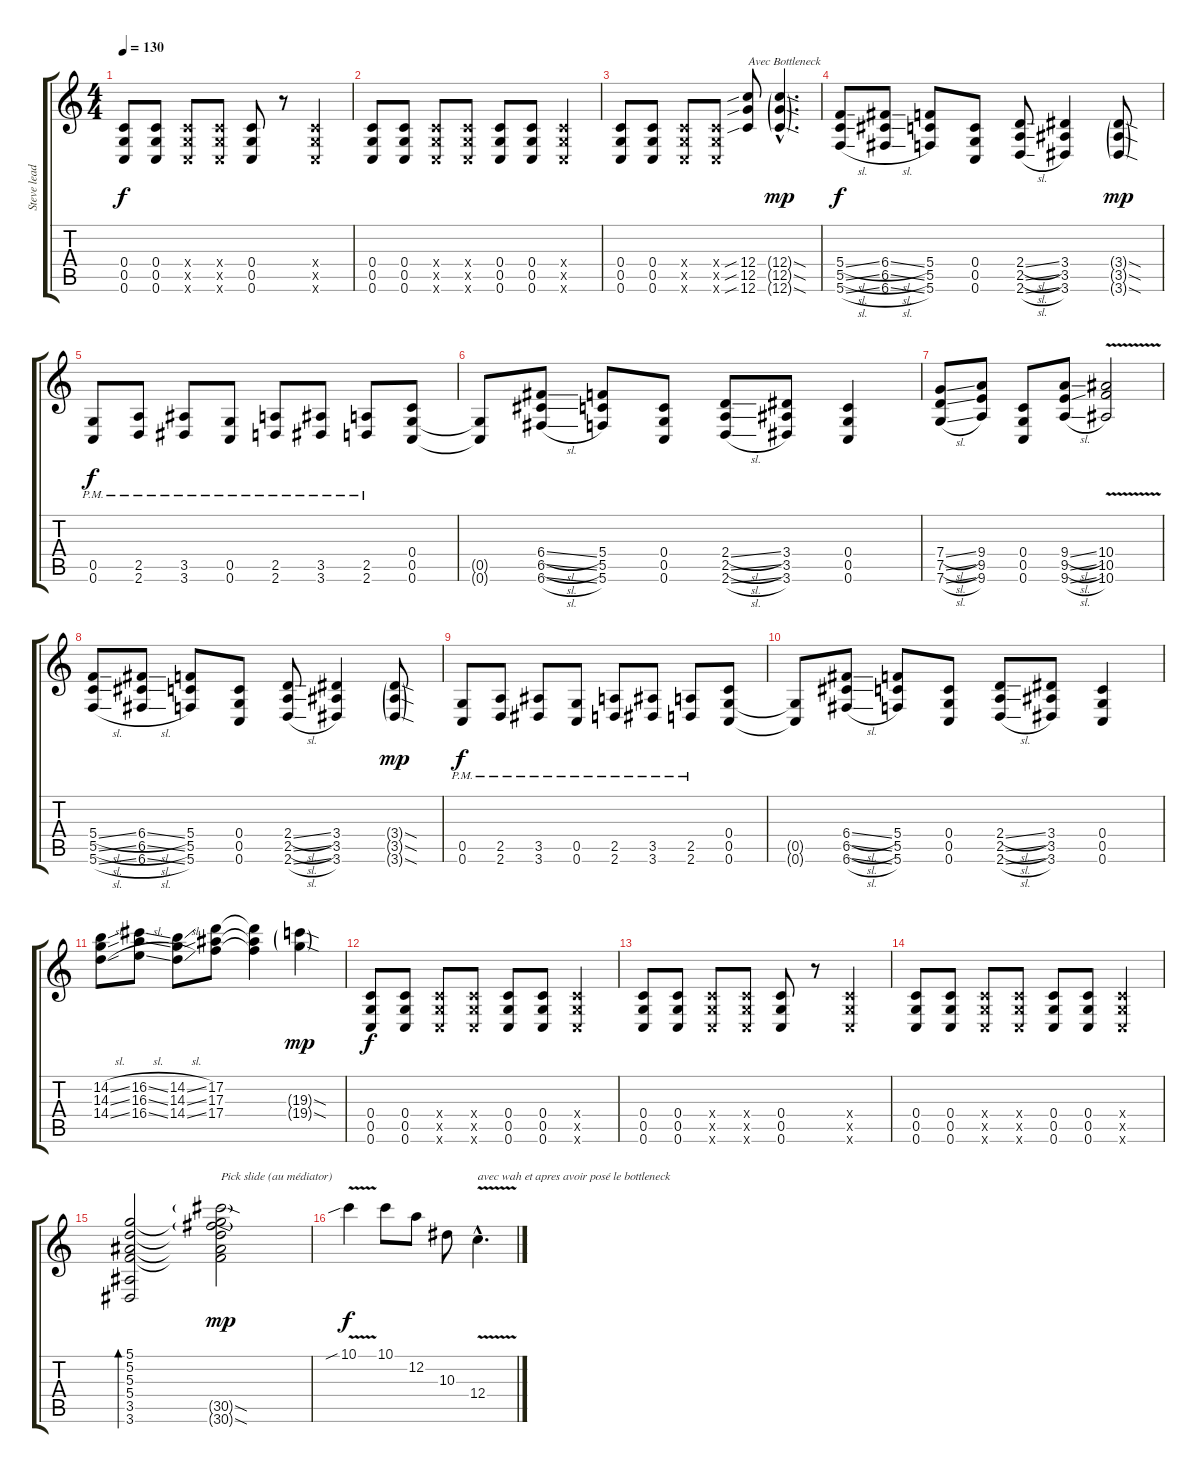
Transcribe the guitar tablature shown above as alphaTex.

\track ("Steve lead" "Steve lead") {instrument distortionguitar}
\staff {score tabs}
\tuning (D4 A3 F3 C3 G2 C2) {hide}
\ts (4 4)
\tempo 130
\clef g2
\ks c
(0.4 0.5 0.6).8{dy f} (0.4 0.5 0.6).8 (0.4{x} 0.5{x} 0.6{x}).8 (0.4{x} 0.5{x} 0.6{x}).8 (0.4 0.5 0.6).8 r.8 (0.4{x} 0.5{x} 0.6{x}).4 |
(0.4 0.5 0.6).8 (0.4 0.5 0.6).8 (0.4{x} 0.5{x} 0.6{x}).8 (0.4{x} 0.5{x} 0.6{x}).8 (0.4 0.5 0.6).8 (0.4 0.5 0.6).8 (0.4{x} 0.5{x} 0.6{x}).4 |
(0.4 0.5 0.6).8 (0.4 0.5 0.6).8 (0.4{x} 0.5{x} 0.6{x}).8 (0.4{x} 0.5{x} 0.6{x}).8 (12.4{sib} 12.5{sib} 12.6{sib}).8{txt "Avec Bottleneck"} (12.4{sod g hac} 12.5{sod g hac} 12.6{sod g hac}).4{d dy mp} |
(5.4{sl} 5.5{sl} 5.6{sl}).8{dy f} (6.4{sl} 6.5{sl} 6.6{sl}).8 (5.4 5.5 5.6).8 (0.4 0.5 0.6).8 (2.4{sl} 2.5{sl} 2.6{sl}).8 (3.4 3.5 3.6).4 (3.4{sod g} 3.5{sod g} 3.6{sod g}).8{dy mp} |
(0.5{pm} 0.6).8{dy f} (2.5{pm} 2.6).8 (3.5{pm} 3.6).8 (0.5{pm} 0.6).8 (2.5{pm} 2.6).8 (3.5{pm} 3.6).8 (2.5{pm} 2.6).8 (0.4 0.5 0.6).8 |
(0.5{t} 0.6{t}).8 (6.4{sl} 6.5{sl} 6.6{sl}).8 (5.4 5.5 5.6).8 (0.4 0.5 0.6).8 (2.4{sl} 2.5{sl} 2.6{sl}).8 (3.4 3.5 3.6).8 (0.4 0.5 0.6).4 |
(7.4{sl} 7.5{sl} 7.6{sl}).8 (9.4 9.5 9.6).8 (0.4 0.5 0.6).8 (9.4{sl} 9.5{sl} 9.6{sl}).8 (10.4{v} 10.5{v} 10.6{v}).2 |
(5.4{sl} 5.5{sl} 5.6{sl}).8 (6.4{sl} 6.5{sl} 6.6{sl}).8 (5.4 5.5 5.6).8 (0.4 0.5 0.6).8 (2.4{sl} 2.5{sl} 2.6{sl}).8 (3.4 3.5 3.6).4 (3.4{sod g} 3.5{sod g} 3.6{sod g}).8{dy mp} |
(0.5{pm} 0.6).8{dy f} (2.5{pm} 2.6).8 (3.5{pm} 3.6).8 (0.5{pm} 0.6).8 (2.5{pm} 2.6).8 (3.5{pm} 3.6).8 (2.5{pm} 2.6).8 (0.4 0.5 0.6).8 |
(0.5{t} 0.6{t}).8 (6.4{sl} 6.5{sl} 6.6{sl}).8 (5.4 5.5 5.6).8 (0.4 0.5 0.6).8 (2.4{sl} 2.5{sl} 2.6{sl}).8 (3.4 3.5 3.6).8 (0.4 0.5 0.6).4 |
(14.2{sl} 14.3{sl} 14.4{sl}).8 (16.2{sl} 16.3{sl} 16.4{sl}).8 (14.2{sl} 14.3{sl} 14.4{sl}).8 (17.2 17.3 17.4).8 (17.2{t} 17.3{t} 17.4{t}).4 (19.3{sod g} 19.4{sod g}).4{dy mp} |
(0.4 0.5 0.6).8{dy f} (0.4 0.5 0.6).8 (0.4{x} 0.5{x} 0.6{x}).8 (0.4{x} 0.5{x} 0.6{x}).8 (0.4 0.5 0.6).8 (0.4 0.5 0.6).8 (0.4{x} 0.5{x} 0.6{x}).4 |
(0.4 0.5 0.6).8 (0.4 0.5 0.6).8 (0.4{x} 0.5{x} 0.6{x}).8 (0.4{x} 0.5{x} 0.6{x}).8 (0.4 0.5 0.6).8 r.8 (0.4{x} 0.5{x} 0.6{x}).4 |
(0.4 0.5 0.6).8 (0.4 0.5 0.6).8 (0.4{x} 0.5{x} 0.6{x}).8 (0.4{x} 0.5{x} 0.6{x}).8 (0.4 0.5 0.6).8 (0.4 0.5 0.6).8 (0.4{x} 0.5{x} 0.6{x}).4 |
(5.1 5.2 5.3 5.4 3.5 3.6).2{bd 240} (5.1{t} 5.2{t} 5.3{t} 5.4{t} 30.5{sod g} 30.6{sod g}).2{txt "Pick slide (au médiator)" dy mp} |
10.1{v sib}.4{dy f} 10.1.8 12.2.8 10.3.8 12.4{v hac}.4{d txt "avec wah et apres avoir posé le bottleneck"}
